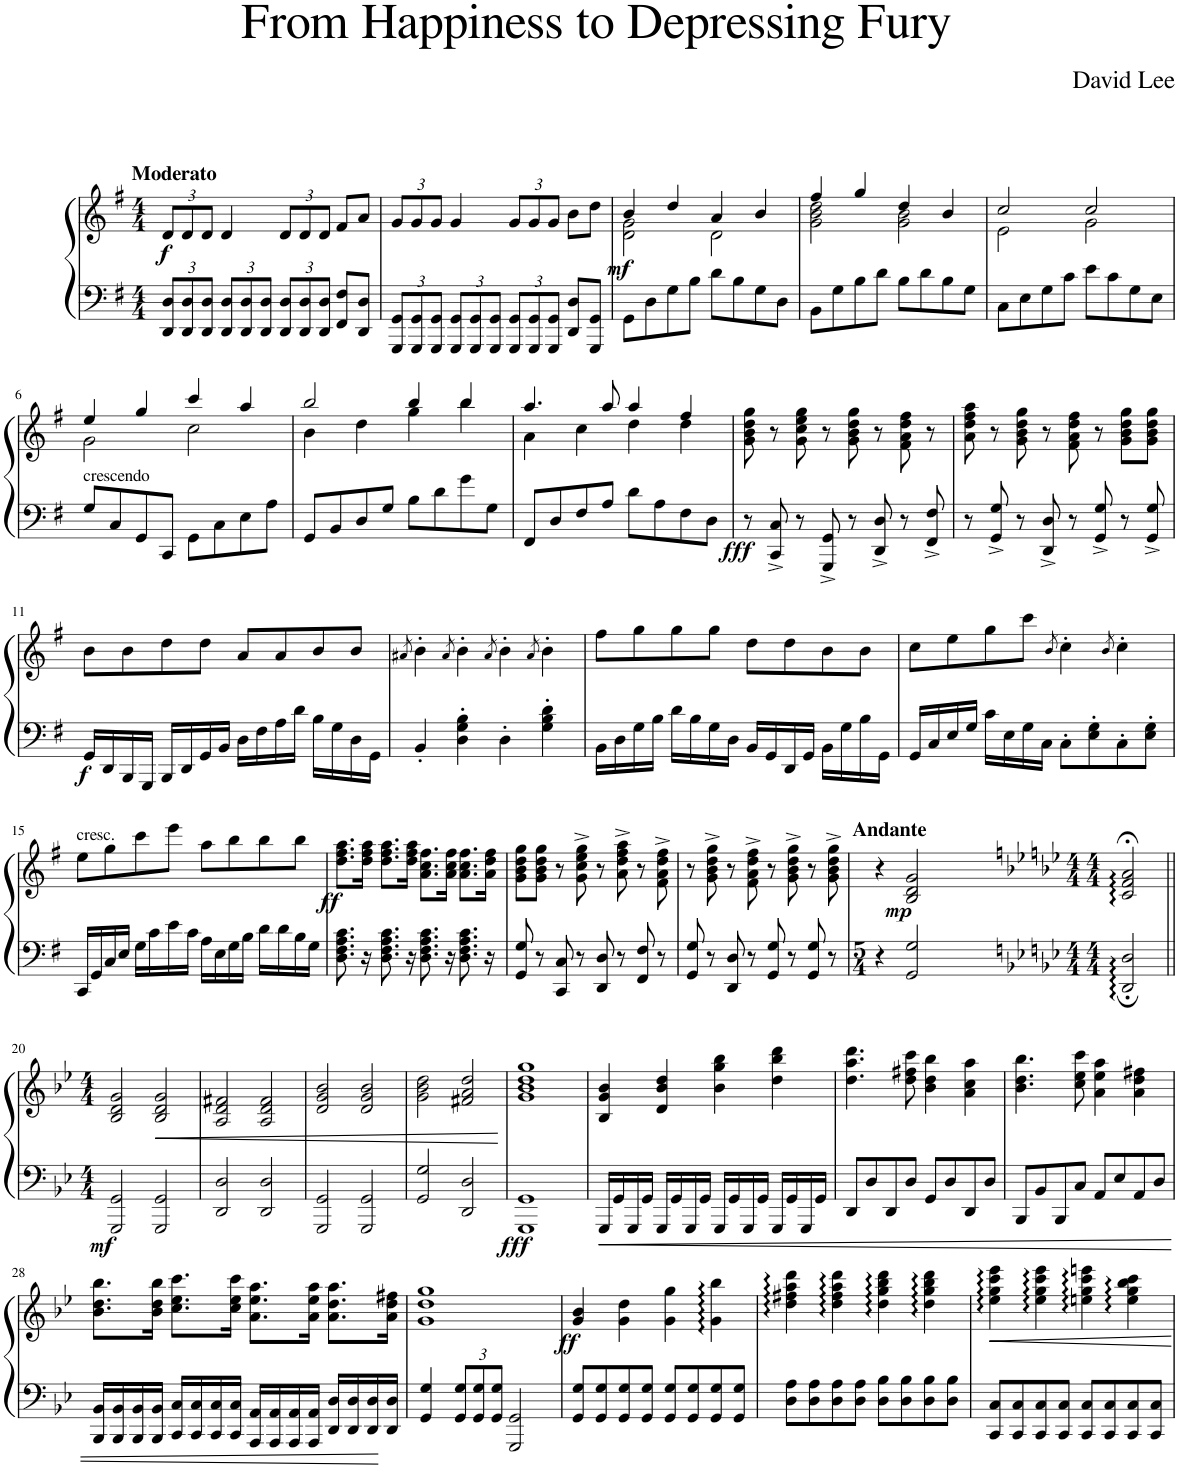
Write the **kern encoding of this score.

**kern	**kern	**dynam
*part1	*part1	*part1
*staff2	*staff1	*staff1/2
*I"Piano	*	*
*I'Pno	*	*
*clefF4	*clefG2	*
*k[f#]	*k[f#]	*
*M4/4	*M4/4	*
*Xbrackettup	*Xbrackettup	*
=1	=1	=1
!	!LO:TX:a:B:t=Moderato	!
!	!	!LO:DY:b
12DD/ 12D/L	12d/L	f
12DD/ 12D/	12d/	.
12DD/ 12D/J	12d/J	.
12DD/ 12D/L	4d/	.
12DD/ 12D/	.	.
12DD/ 12D/J	.	.
12DD/ 12D/L	12d/L	.
12DD/ 12D/	12d/	.
12DD/ 12D/J	12d/J	.
8FF#/ 8F#/L	8f#/L	.
8DD/ 8D/J	8a/J	.
=2	=2	=2
12GGG/ 12GG/L	12g/L	.
12GGG/ 12GG/	12g/	.
12GGG/ 12GG/J	12g/J	.
12GGG/ 12GG/L	4g/	.
12GGG/ 12GG/	.	.
12GGG/ 12GG/J	.	.
12GGG/ 12GG/L	12g/L	.
12GGG/ 12GG/	12g/	.
12GGG/ 12GG/J	12g/J	.
8DD/ 8D/L	8b\L	.
8GGG/ 8GG/J	8dd\J	.
=3	=3	=3
*	*^	*
!	!	!	!LO:DY:b
8GG\L	4b/	2d\ 2g\	mf
8D\	.	.	.
8G\	4dd/	.	.
8B\J	.	.	.
8d\L	4a/	2d\	.
8B\	.	.	.
8G\	4b/	.	.
8D\J	.	.	.
=4	=4	=4	=4
8BB\L	4ff#/	2g\ 2b\ 2dd\	.
8G\	.	.	.
8B\	4gg/	.	.
8d\J	.	.	.
8B\L	4dd/	2g\ 2b\	.
8d\	.	.	.
8B\	4b/	.	.
8G\J	.	.	.
=5	=5	=5	=5
8C\L	2cc/	2e\	.
8E\	.	.	.
8G\	.	.	.
8c\J	.	.	.
8e\L	2cc/	2g\	.
8c\	.	.	.
8G\	.	.	.
8E\J	.	.	.
!!LO:LB:g=z	!!
=6	=6	=6	=6
!LO:TX:a:t=crescendo	!	!	!
8G/L	4ee/	2g\	.
8C/	.	.	.
8GG/	4gg/	.	.
8CC/J	.	.	.
8GG\L	4ccc/	2cc\	.
8C\	.	.	.
8E\	4aa/	.	.
8A\J	.	.	.
=7	=7	=7	=7
8GG/L	2bb/	4b\	.
8BB/	.	.	.
8D/	.	4dd\	.
8G/J	.	.	.
8B\L	4bb/	4gg\	.
8d\	.	.	.
8g\	4bb/	4bb\	.
8G\J	.	.	.
=8	=8	=8	=8
8FF#/L	4.aa/	4a\	.
8D/	.	.	.
8F#/	.	4cc\	.
8A/J	8aa/	.	.
8d\L	4aa/	4dd\	.
8A\	.	.	.
8F#\	4ff#/	4dd\	.
8D\J	.	.	.
*	*v	*v	*
=9	=9	=9
!	!	!LO:DY:b=2
8r	8g\ 8b\ 8dd\ 8gg\	fff
8CC/^ 8C/^	8r	.
8r	8g\ 8cc\ 8ee\ 8gg\	.
8GGG/^ 8GG/^	8r	.
8r	8g\ 8b\ 8dd\ 8gg\	.
8DD/^ 8D/^	8r	.
8r	8f#\ 8a\ 8dd\ 8ff#\	.
8FF#/^ 8F#/^	8r	.
=10	=10	=10
8r	8a\ 8dd\ 8ff#\ 8aa\	.
8GG/^ 8G/^	8r	.
8r	8g\ 8b\ 8dd\ 8gg\	.
8DD/^ 8D/^	8r	.
8r	8f#\ 8a\ 8dd\ 8ff#\	.
8GG/^ 8G/^	8r	.
8r	8g\ 8b\ 8dd\ 8gg\L	.
8GG/^ 8G/^	8g\ 8b\ 8dd\ 8gg\J	.
!!LO:LB:g=z
=11	=11	=11
!	!	!LO:DY:b=2
16GG/LL	8b\L	f
16DD/	.	.
16BBB/	8b\	.
16GGG/JJ	.	.
16BBB/LL	8dd\	.
16DD/	.	.
16GG/	8dd\J	.
16BB/JJ	.	.
16D\LL	8a/L	.
16F#\	.	.
16A\	8a/	.
16d\JJ	.	.
16B\LL	8b/	.
16G\	.	.
16D\	8b/J	.
16GG\JJ	.	.
=12	=12	=12
.	8qa#X/	.
4BB'/	4b'\	.
.	8qa#/	.
4D\' 4G\' 4B\'	4b'\	.
.	8qa#/	.
4D'\	4b'\	.
.	8qa#/	.
4G\' 4B\' 4d\'	4b'\	.
=13	=13	=13
16BB\LL	8ff#\L	.
16D\	.	.
16G\	8gg\	.
16B\JJ	.	.
16d\LL	8gg\	.
16B\	.	.
16G\	8gg\J	.
16D\JJ	.	.
16BB/LL	8dd\L	.
16GG/	.	.
16DD/	8dd\	.
16GG/JJ	.	.
16BB\LL	8b\	.
16G\	.	.
16B\	8b\J	.
16GG\JJ	.	.
=14	=14	=14
16GG/LL	8cc\L	.
16C/	.	.
16E/	8ee\	.
16G/JJ	.	.
16c\LL	8gg\	.
16E\	.	.
16G\	8ccc\J	.
16C\JJ	.	.
.	8qb/	.
8C'\L	4cc'\	.
8E\' 8G\'	.	.
.	8qb/	.
8C'\	4cc'\	.
8E\' 8G\'J	.	.
!!LO:LB:g=z
=15	=15	=15
!	!LO:TX:a:t=cresc.	!
16CC/LL	8ee\L	.
16GG/	.	.
16C/	8gg\	.
16E/JJ	.	.
16G\LL	8ccc\	.
16c\	.	.
16e\	8eee\J	.
16c\JJ	.	.
16A\LL	8aa\L	.
16E\	.	.
16G\	8bb\	.
16B\JJ	.	.
16d\LL	8bb\	.
16d\	.	.
16B\	8bb\J	.
16G\JJ	.	.
=16	=16	=16
!	!	!LO:DY:b
8.D\ 8.F#\ 8.A\ 8.c\	8.dd\ 8.ff#\ 8.aa\L	ff
16r	16dd\ 16ff#\ 16aa\Jk	.
8.D\ 8.F#\ 8.A\ 8.c\	8.dd\ 8.ff#\ 8.aa\L	.
16r	16dd\ 16ff#\ 16aa\Jk	.
8.D\ 8.F#\ 8.A\ 8.c\	8.a\ 8.cc\ 8.ff#\L	.
16r	16a\ 16cc\ 16ff#\Jk	.
8.D\ 8.F#\ 8.A\ 8.c\	8.a\ 8.cc\ 8.ff#\L	.
16r	16a\ 16dd\ 16ff#\Jk	.
=17	=17	=17
8GG/ 8G/	8g\ 8b\ 8dd\ 8gg\L	.
8r	8g\ 8b\ 8dd\ 8gg\J	.
8CC/ 8C/	8r	.
8r	8g\^ 8cc\^ 8ee\^ 8gg\^	.
8DD/ 8D/	8r	.
8r	8a\^ 8dd\^ 8ff#\^ 8aa\^	.
8FF#/ 8F#/	8r	.
8r	8f#\^ 8a\^ 8dd\^ 8ff#\^	.
=18	=18	=18
8GG/ 8G/	8r	.
8r	8g\^ 8b\^ 8dd\^ 8gg\^	.
8DD/ 8D/	8r	.
8r	8f#\^ 8a\^ 8dd\^ 8ff#\^	.
8GG/ 8G/	8r	.
8r	8g\^ 8b\^ 8dd\^ 8gg\^	.
8GG/ 8G/	8r	.
8r	8g\^ 8b\^ 8dd\^ 8gg\^	.
=19	=19	=19
*M5/4	*	*
!	!LO:TX:a:B:t=Andante	!
4r	4r	.
!	!	!LO:DY:b
2GG/ 2G/	2B/ 2d/ 2g/	mp
2DD/:; 2D/:;	[4c/:: [4f#/:: [4a/::	.
.	4ryy	.
!!LO:LB:g=z
=20||	=20||	=20||
*k[b-e-]	*k[b-e-]	*
*M4/4	*M4/4	*
!	!	!LO:DY:b=2
2GGG/ 2GG/	2B-/ 2d/ 2g/	mf
2GGG/ 2GG/	4c/]::;< 4f#/]::;< 4a/]::;<	.
!	!	!LO:HP:b
.	2B-/ 2d/ 2g/	<
4ryy	.	.
=21	=21	=21
2DD/ 2D/	2A/ 2d/ 2f#X/	.
2DD/ 2D/	2A/ 2d/ 2f#/	.
=22	=22	=22
2GGG/ 2GG/	2d/ 2g/ 2b-/	.
2GGG/ 2GG/	2d/ 2g/ 2b-/	.
=23	=23	=23
2GG/ 2G/	2g\ 2b-\ 2dd\	.
2DD/ 2D/	2f#X/ 2a/ 2dd/	.
.	.	[
=24	=24	=24
!	!	!LO:DY:b=2
1GGG 1GG	1g 1b- 1dd 1gg	fff
=25	=25	=25
16GGG/LL	4B-/ 4g/ 4b-/	.
16GG/	.	.
16GGG/	.	.
16GG/JJ	.	.
16GGG/LL	4d/ 4b-/ 4dd/	.
16GG/	.	.
16GGG/	.	.
16GG/JJ	.	.
16GGG/LL	4b-\ 4gg\ 4bb-\	.
16GG/	.	.
16GGG/	.	.
16GG/JJ	.	.
16GGG/LL	4dd\ 4bb-\ 4ddd\	.
16GG/	.	.
16GGG/	.	.
16GG/JJ	.	.
=26	=26	=26
8DD/L	4.dd\ 4.aa\ 4.ddd\	.
8D/	.	.
8DD/	.	.
8D/J	8dd\ 8ff#X\ 8ccc\	.
8GG/L	4b-\ 4dd\ 4bb-\	.
8D/	.	.
8DD/	4a\ 4cc\ 4aa\	.
8D/J	.	.
=27	=27	=27
8BBB-/L	4.b-\ 4.dd\ 4.bb-\	.
8BB-/	.	.
8BBB-/	.	.
8C/J	8cc\ 8ee-\ 8ccc\	.
8AA/L	4a\ 4ee-\ 4aa\	.
8E-/	.	.
8AA/	4a\ 4dd\ 4ff#X\	.
8D/J	.	.
!!LO:LB:g=z
=28	=28	=28
16BBB-/ 16BB-/LL	8.b-\ 8.dd\ 8.bb-\L	.
16BBB-/ 16BB-/	.	.
16BBB-/ 16BB-/	.	.
16BBB-/ 16BB-/JJ	16b-\ 16dd\ 16bb-\Jk	.
16CC/ 16C/LL	8.cc\ 8.ee-\ 8.ccc\L	.
16CC/ 16C/	.	.
16CC/ 16C/	.	.
16CC/ 16C/JJ	16cc\ 16ee-\ 16ccc\Jk	.
16AAA/ 16AA/LL	8.a\ 8.ee-\ 8.aa\L	.
16AAA/ 16AA/	.	.
16AAA/ 16AA/	.	.
16AAA/ 16AA/JJ	16a\ 16ee-\ 16aa\Jk	.
16DD/ 16D/LL	8.a\ 8.dd\ 8.aa\L	.
16DD/ 16D/	.	.
16DD/ 16D/	.	.
16DD/ 16D/JJ	16a\ 16dd\ 16ff#X\Jk	.
=29	=29	=29
4GG/ 4G/	1g 1dd 1gg	.
12GG/ 12G/L	.	.
12GG/ 12G/	.	.
12GG/ 12G/J	.	.
2GGG/ 2GG/	.	.
=30	=30	=30
!	!	!LO:DY:b
8GG/ 8G/L	4g/ 4b-/	ff
8GG/ 8G/	.	.
8GG/ 8G/	4g\ 4dd\	.
8GG/ 8G/J	.	.
8GG/ 8G/L	4g\ 4gg\	.
8GG/ 8G/	.	.
8GG/ 8G/	4g\:: 4bb-\::	.
8GG/ 8G/J	.	.
=31	=31	=31
8D\ 8A\L	4dd\:: 4ff#X\:: 4aa\:: 4ddd\::	.
8D\ 8A\	.	.
8D\ 8A\	4dd\:: 4ff#\:: 4aa\:: 4ddd\::	.
8D\ 8A\J	.	.
8D\ 8B-\L	4dd\:: 4gg\:: 4bb-\:: 4ddd\::	.
8D\ 8B-\	.	.
8D\ 8B-\	4dd\:: 4gg\:: 4bb-\:: 4ddd\::	.
8D\ 8B-\J	.	.
=32	=32	=32
8CC/ 8C/L	4ee-\:: 4gg\:: 4ccc\:: 4eee-\::	.
8CC/ 8C/	.	.
8CC/ 8C/	4ee-\:: 4gg\:: 4ccc\:: 4eee-\::	.
8CC/ 8C/J	.	.
8CC/ 8C/L	4een\:: 4gg\:: 4ccc\:: 4eeen\::	.
8CC/ 8C/	.	.
8CC/ 8C/	4ee\:: 4gg\:: 4bb-\:: 4ccc\::	.
8CC/ 8C/J	.	.
=	=	=
*-	*-	*-
